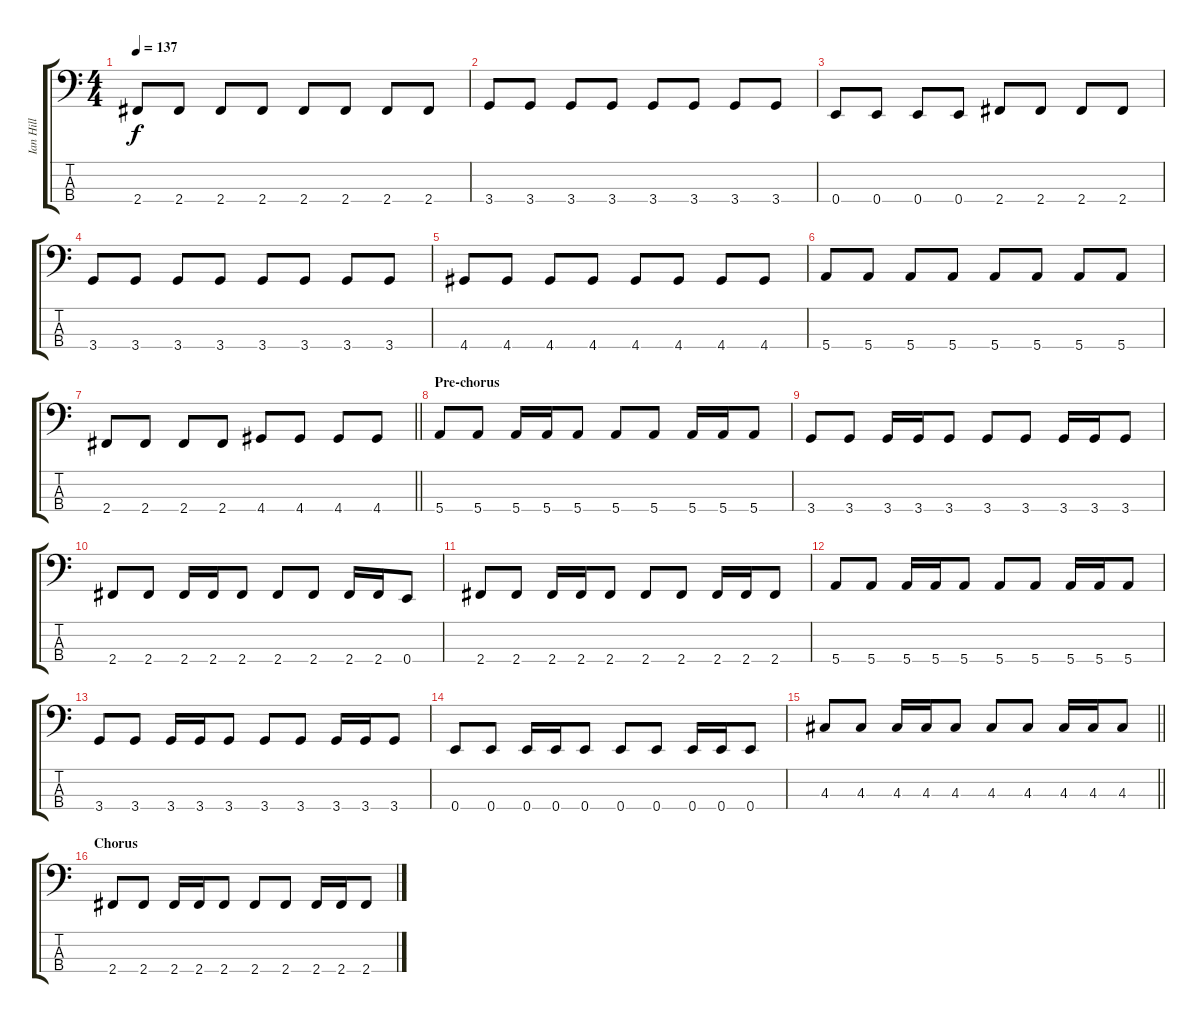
\track ("Ian Hill" "Ian Hill") {instrument electricbasspick}
\staff {score tabs}
\tuning (G2 D2 A1 E1) {hide}
\ts (4 4)
\tempo 137
\clef f4
\ks c
2.4.8{dy f} 2.4.8 2.4.8 2.4.8 2.4.8 2.4.8 2.4.8 2.4.8 |
3.4.8 3.4.8 3.4.8 3.4.8 3.4.8 3.4.8 3.4.8 3.4.8 |
0.4.8 0.4.8 0.4.8 0.4.8 2.4.8 2.4.8 2.4.8 2.4.8 |
3.4.8 3.4.8 3.4.8 3.4.8 3.4.8 3.4.8 3.4.8 3.4.8 |
4.4.8 4.4.8 4.4.8 4.4.8 4.4.8 4.4.8 4.4.8 4.4.8 |
5.4.8 5.4.8 5.4.8 5.4.8 5.4.8 5.4.8 5.4.8 5.4.8 |
\barLineRight lightlight
2.4.8 2.4.8 2.4.8 2.4.8 4.4.8 4.4.8 4.4.8 4.4.8 |
\section ("" "Pre-chorus")
5.4.8 5.4.8 5.4.16 5.4.16 5.4.8 5.4.8 5.4.8 5.4.16 5.4.16 5.4.8 |
3.4.8 3.4.8 3.4.16 3.4.16 3.4.8 3.4.8 3.4.8 3.4.16 3.4.16 3.4.8 |
2.4.8 2.4.8 2.4.16 2.4.16 2.4.8 2.4.8 2.4.8 2.4.16 2.4.16 0.4.8 |
2.4.8 2.4.8 2.4.16 2.4.16 2.4.8 2.4.8 2.4.8 2.4.16 2.4.16 2.4.8 |
5.4.8 5.4.8 5.4.16 5.4.16 5.4.8 5.4.8 5.4.8 5.4.16 5.4.16 5.4.8 |
3.4.8 3.4.8 3.4.16 3.4.16 3.4.8 3.4.8 3.4.8 3.4.16 3.4.16 3.4.8 |
0.4.8 0.4.8 0.4.16 0.4.16 0.4.8 0.4.8 0.4.8 0.4.16 0.4.16 0.4.8 |
\barLineRight lightlight
4.3.8 4.3.8 4.3.16 4.3.16 4.3.8 4.3.8 4.3.8 4.3.16 4.3.16 4.3.8 |
\section ("" "Chorus")
2.4.8 2.4.8 2.4.16 2.4.16 2.4.8 2.4.8 2.4.8 2.4.16 2.4.16 2.4.8
